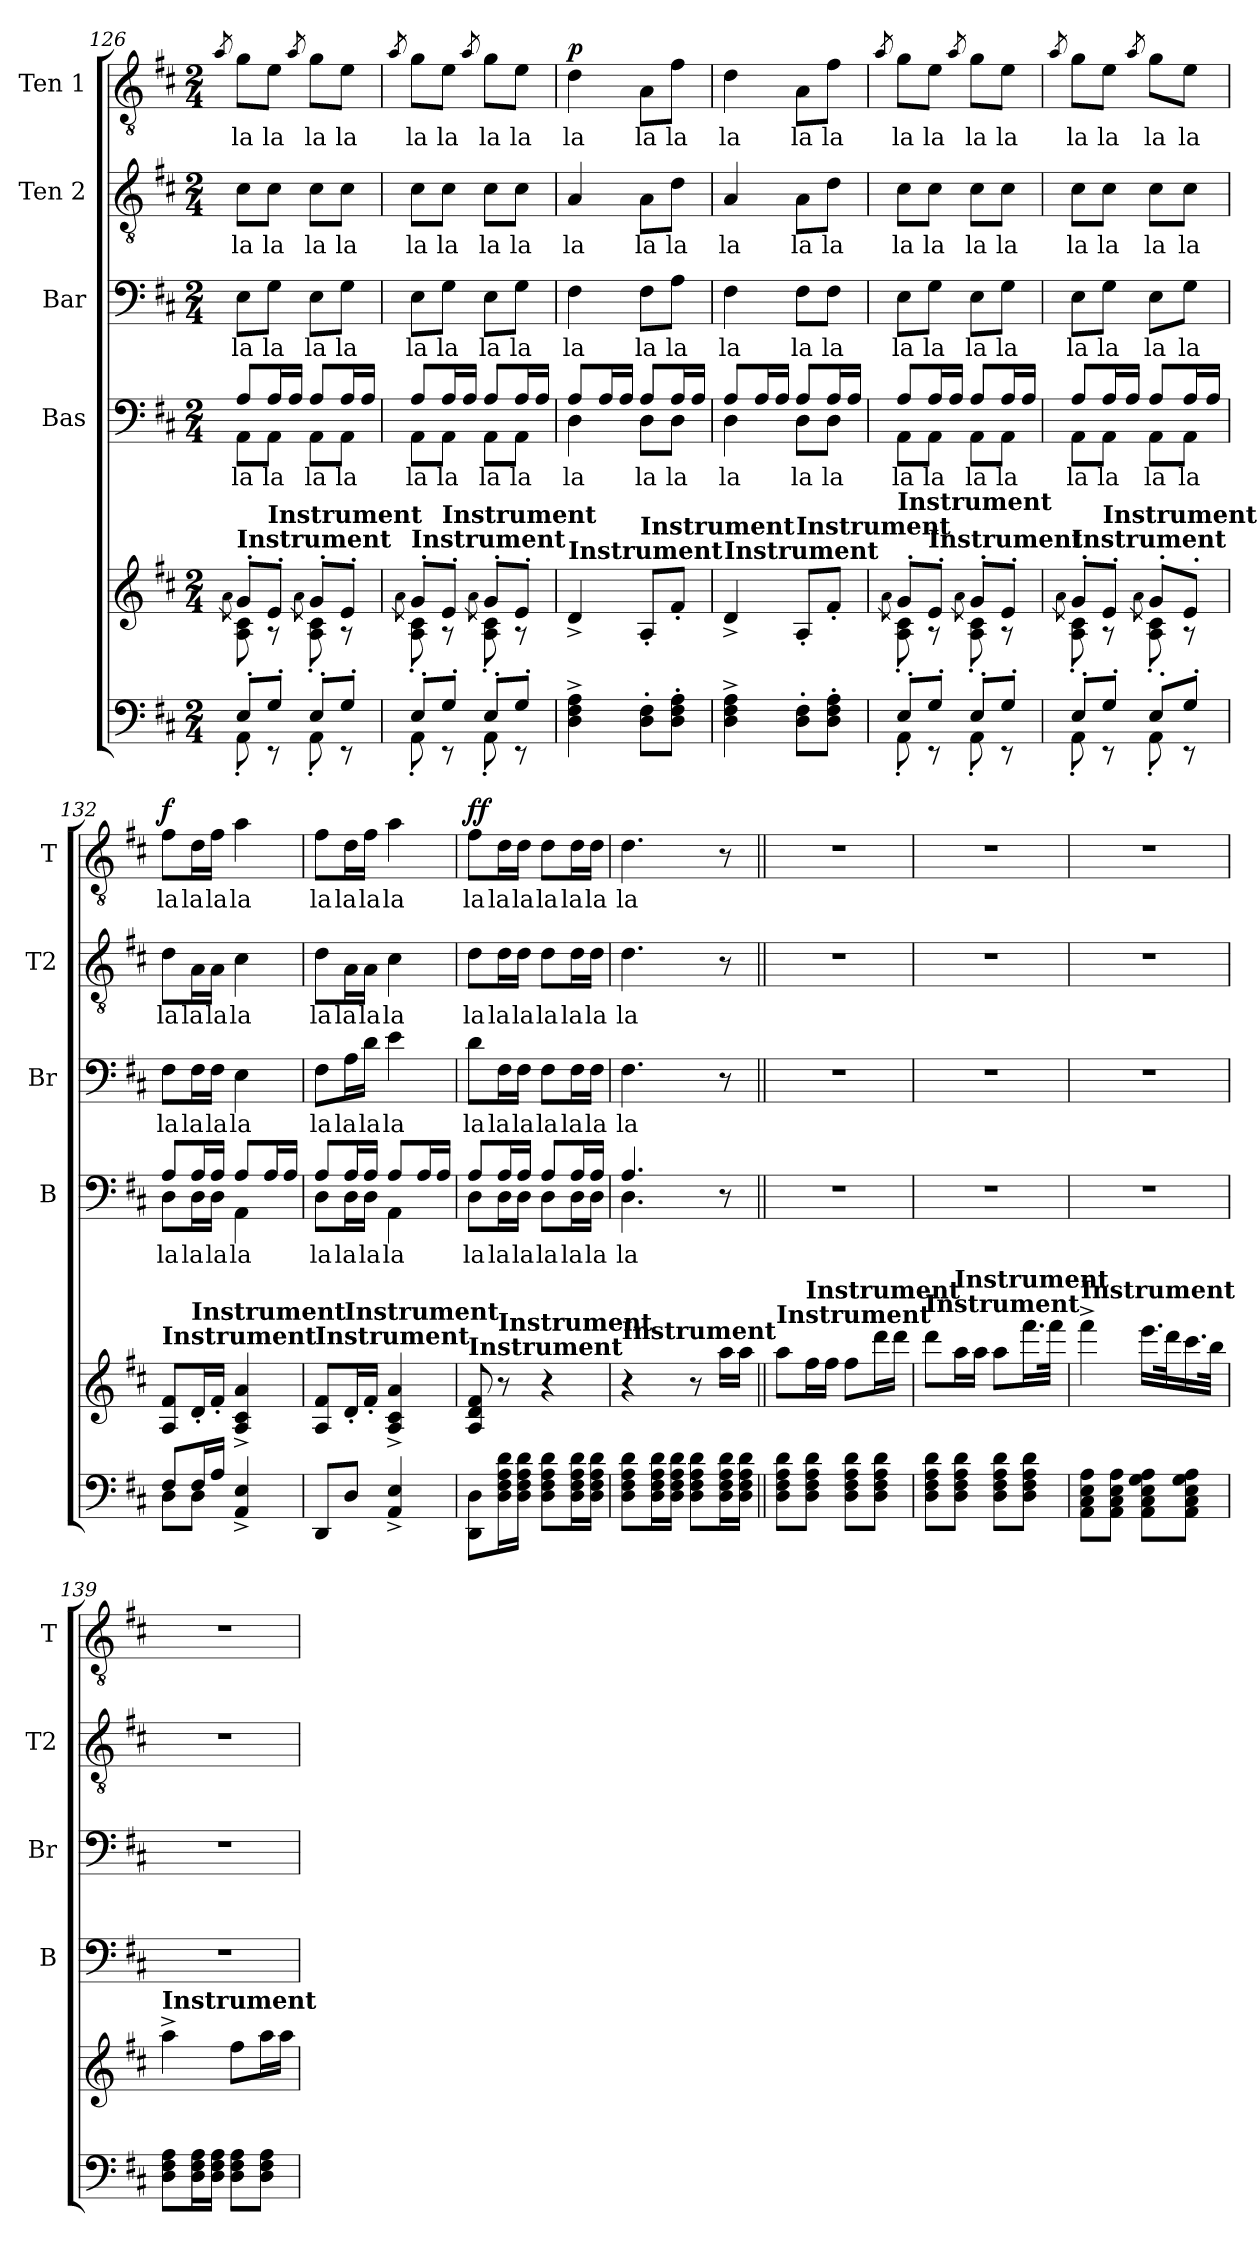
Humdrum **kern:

**kern	**kern	**kern	**text	**kern	**text	**kern	**text	**kern	**text	**dynam
*part5	*part5	*part4	*part4	*part3	*part3	*part2	*part2	*part1	*part1	*part1
*staff6	*staff5	*staff4	*staff4	*staff3	*staff3	*staff2	*staff2	*staff1	*staff1	*staff1
*	*	*I"Bas	*	*I"Bar	*	*I"Ten 2	*	*I"Ten 1	*	*
*	*	*I'B	*	*I'Br	*	*I'T2	*	*I'T	*	*
*clefF4	*clefG2	*clefF4	*	*clefF4	*	*clefGv2	*	*clefGv2	*	*
*k[f#c#]	*k[f#c#]	*k[f#c#]	*	*k[f#c#]	*	*k[f#c#]	*	*k[f#c#]	*	*
*D:	*D:	*D:	*	*D:	*	*D:	*	*D:	*	*
*M2/4	*M2/4	*M2/4	*	*M2/4	*	*M2/4	*	*M2/4	*	*
=126	=126	=126	=126	=126	=126	=126	=126	=126	=126	=126
*	*^	*	*	*	*	*	*	*	*	*
.	.	8qa\	.	.	.	.	.	.	8qa/	.	.
*^	*	*	*^	*	*	*	*	*	*	*	*
!	!	!LO:TX:a:B:t=Instrument	!	!	!	!	!	!	!	!	!	!	!
8E'/L	8AA'\	8g'/L	8A\ 8c#\	8AA\L	8A/L	la	8E\L	la	8c#\L	la	8g\L	la	.
!	!	!LO:TX:a:B:t=Instrument	!	!	!	!	!	!	!	!	!	!	!
8G'/J	8rEE	8e'/J	8rA	8AA\J	16A/L	la	8G\J	la	8c#\J	la	8e\J	la	.
.	.	.	.	.	16A/JJ	.	.	.	.	.	.	.	.
.	.	.	8qa\	.	.	.	.	.	.	.	8qa/	.	.
8E'/L	8AA'\	8g'/L	8A\' 8c#\'	8AA\L	8A/L	la	8E\L	la	8c#\L	la	8g\L	la	.
8G'/J	8rEE	8e'/J	8rA	8AA\J	16A/L	la	8G\J	la	8c#\J	la	8e\J	la	.
.	.	.	.	.	16A/JJ	.	.	.	.	.	.	.	.
=127	=127	=127	=127	=127	=127	=127	=127	=127	=127	=127	=127	=127	=127
.	.	.	8qa\	.	.	.	.	.	.	.	8qa/	.	.
!	!	!LO:TX:a:B:t=Instrument	!	!	!	!	!	!	!	!	!	!	!
8E'/L	8AA'\	8g'/L	8A\' 8c#\'	8AA\L	8A/L	la	8E\L	la	8c#\L	la	8g\L	la	.
!	!	!LO:TX:a:B:t=Instrument	!	!	!	!	!	!	!	!	!	!	!
8G'/J	8rEE	8e'/J	8rA	8AA\J	16A/L	la	8G\J	la	8c#\J	la	8e\J	la	.
.	.	.	.	.	16A/JJ	.	.	.	.	.	.	.	.
.	.	.	8qa\	.	.	.	.	.	.	.	8qa/	.	.
8E'/L	8AA'\	8g'/L	8A\' 8c#\'	8AA\L	8A/L	la	8E\L	la	8c#\L	la	8g\L	la	.
8G'/J	8rEE	8e'/J	8rA	8AA\J	16A/L	la	8G\J	la	8c#\J	la	8e\J	la	.
.	.	.	.	.	16A/JJ	.	.	.	.	.	.	.	.
*v	*v	*	*	*	*	*	*	*	*	*	*	*	*
*	*v	*v	*	*	*	*	*	*	*	*	*	*
!!LO:PB:g=z
=128	=128	=128	=128	=128	=128	=128	=128	=128	=128	=128	=128
!	!LO:TX:a:B:t=Instrument	!	!	!	!	!	!	!	!	!	!
!	!	!	!	!	!	!	!	!	!	!	!LO:DY:a
4D\^ 4F#\^ 4A\^	4d^/	4D\	8A/L	la	4F#\	la	4A/	la	4d\	la	p
.	.	.	16A/L	.	.	.	.	.	.	.	.
.	.	.	16A/JJ	.	.	.	.	.	.	.	.
!	!LO:TX:a:B:t=Instrument	!	!	!	!	!	!	!	!	!	!
8D\' 8F#\'L	8A'/L	8D\L	8A/L	la	8F#\L	la	8A\L	la	8A\L	la	.
8D\' 8F#\' 8A\'J	8f#'/J	8D\J	16A/L	la	8A\J	la	8d\J	la	8f#\J	la	.
.	.	.	16A/JJ	.	.	.	.	.	.	.	.
=129	=129	=129	=129	=129	=129	=129	=129	=129	=129	=129	=129
!	!LO:TX:a:B:t=Instrument	!	!	!	!	!	!	!	!	!	!
4D\^ 4F#\^ 4A\^	4d^/	4D\	8A/L	la	4F#\	la	4A/	la	4d\	la	.
.	.	.	16A/L	.	.	.	.	.	.	.	.
.	.	.	16A/JJ	.	.	.	.	.	.	.	.
!	!LO:TX:a:B:t=Instrument	!	!	!	!	!	!	!	!	!	!
8D\' 8F#\'L	8A'/L	8D\L	8A/L	la	8F#\L	la	8A\L	la	8A\L	la	.
8D\' 8F#\' 8A\'J	8f#'/J	8D\J	16A/L	la	8F#\J	la	8d\J	la	8f#\J	la	.
.	.	.	16A/JJ	.	.	.	.	.	.	.	.
=130	=130	=130	=130	=130	=130	=130	=130	=130	=130	=130	=130
*	*^	*	*	*	*	*	*	*	*	*	*
.	.	8qa\	.	.	.	.	.	.	.	8qa/	.	.
*^	*	*	*	*	*	*	*	*	*	*	*	*
!	!	!LO:TX:a:B:t=Instrument	!	!	!	!	!	!	!	!	!	!	!
8E'/L	8AA'\	8g'/L	8A\' 8c#\'	8AA\L	8A/L	la	8E\L	la	8c#\L	la	8g\L	la	.
!	!	!LO:TX:a:B:t=Instrument	!	!	!	!	!	!	!	!	!	!	!
8G'/J	8rEE	8e'/J	8rA	8AA\J	16A/L	la	8G\J	la	8c#\J	la	8e\J	la	.
.	.	.	.	.	16A/JJ	.	.	.	.	.	.	.	.
.	.	.	8qa\	.	.	.	.	.	.	.	8qa/	.	.
8E'/L	8AA'\	8g'/L	8A\' 8c#\'	8AA\L	8A/L	la	8E\L	la	8c#\L	la	8g\L	la	.
8G'/J	8rEE	8e'/J	8rA	8AA\J	16A/L	la	8G\J	la	8c#\J	la	8e\J	la	.
.	.	.	.	.	16A/JJ	.	.	.	.	.	.	.	.
=131	=131	=131	=131	=131	=131	=131	=131	=131	=131	=131	=131	=131	=131
.	.	.	8qa\	.	.	.	.	.	.	.	8qa/	.	.
!	!	!LO:TX:a:B:t=Instrument	!	!	!	!	!	!	!	!	!	!	!
8E'/L	8AA'\	8g'/L	8A\' 8c#\'	8AA\L	8A/L	la	8E\L	la	8c#\L	la	8g\L	la	.
!	!	!LO:TX:a:B:t=Instrument	!	!	!	!	!	!	!	!	!	!	!
8G'/J	8rEE	8e'/J	8rA	8AA\J	16A/L	la	8G\J	la	8c#\J	la	8e\J	la	.
.	.	.	.	.	16A/JJ	.	.	.	.	.	.	.	.
.	.	.	8qa\	.	.	.	.	.	.	.	8qa/	.	.
8E'/L	8AA'\	8g'/L	8A\' 8c#\'	8AA\L	8A/L	la	8E\L	la	8c#\L	la	8g\L	la	.
8G'/J	8rEE	8e'/J	8rA	8AA\J	16A/L	la	8G\J	la	8c#\J	la	8e\J	la	.
.	.	.	.	.	16A/JJ	.	.	.	.	.	.	.	.
*	*	*v	*v	*	*	*	*	*	*	*	*	*	*
!!LO:PB:g=z
=132	=132	=132	=132	=132	=132	=132	=132	=132	=132	=132	=132	=132
!	!	!LO:TX:a:B:t=Instrument	!	!	!	!	!	!	!	!	!	!
!	!	!	!	!	!	!	!	!	!	!	!	!LO:DY:a
8F#/L	8D\L	8A/ 8f#/L	8D\L	8A/L	la	8F#\L	la	8d\L	la	8f#\L	la	f
!	!	!LO:TX:a:B:t=Instrument	!	!	!	!	!	!	!	!	!	!
16F#/L	8D\J	16d'/L	16D\L	16A/L	la	16F#\L	la	16A\L	la	16d\L	la	.
16A/JJ	.	16f#'/JJ	16D\JJ	16A/JJ	la	16F#\JJ	la	16A\JJ	la	16f#\JJ	la	.
4AA/^ 4E/^	4ryy	4A/^ 4c#/^ 4a/^	4AA\	8A/L	la	4E\	la	4c#\	la	4a\	la	.
.	.	.	.	16A/L	.	.	.	.	.	.	.	.
.	.	.	.	16A/JJ	.	.	.	.	.	.	.	.
*v	*v	*	*	*	*	*	*	*	*	*	*	*
=133	=133	=133	=133	=133	=133	=133	=133	=133	=133	=133	=133
!	!LO:TX:a:B:t=Instrument	!	!	!	!	!	!	!	!	!	!
8DD/L	8A/ 8f#/L	8D\L	8A/L	la	8F#\L	la	8d\L	la	8f#\L	la	.
!	!LO:TX:a:B:t=Instrument	!	!	!	!	!	!	!	!	!	!
8D/J	16d'/L	16D\L	16A/L	la	16A\L	la	16A\L	la	16d\L	la	.
.	16f#'/JJ	16D\JJ	16A/JJ	la	16d\JJ	la	16A\JJ	la	16f#\JJ	la	.
4AA/^ 4E/^	4A/^ 4c#/^ 4a/^	4AA\	8A/L	la	4e\	la	4c#\	la	4a\	la	.
.	.	.	16A/L	.	.	.	.	.	.	.	.
.	.	.	16A/JJ	.	.	.	.	.	.	.	.
=134	=134	=134	=134	=134	=134	=134	=134	=134	=134	=134	=134
!	!LO:TX:a:B:t=Instrument	!	!	!	!	!	!	!	!	!	!
!	!	!	!	!	!	!	!	!	!	!	!LO:DY:a
8DD\ 8D\L	8A/ 8d/ 8f#/	8D\L	8A/L	la	8d\L	la	8d\L	la	8f#\L	la	ff
!	!LO:TX:a:B:t=Instrument	!	!	!	!	!	!	!	!	!	!
16D\ 16F#\ 16A\ 16d\L	8r	16D\L	16A/L	la	16F#\L	la	16d\L	la	16d\L	la	.
16D\ 16F#\ 16A\ 16d\JJ	.	16D\JJ	16A/JJ	la	16F#\JJ	la	16d\JJ	la	16d\JJ	la	.
8D\ 8F#\ 8A\ 8d\L	4r	8D\L	8A/L	la	8F#\L	la	8d\L	la	8d\L	la	.
16D\ 16F#\ 16A\ 16d\L	.	16D\L	16A/L	la	16F#\L	la	16d\L	la	16d\L	la	.
16D\ 16F#\ 16A\ 16d\JJ	.	16D\JJ	16A/JJ	la	16F#\JJ	la	16d\JJ	la	16d\JJ	la	.
=135	=135	=135	=135	=135	=135	=135	=135	=135	=135	=135	=135
!	!LO:TX:a:B:t=Instrument	!	!	!	!	!	!	!	!	!	!
8D\ 8F#\ 8A\ 8d\L	4r	4.D\	4.A/	la	4.F#\	la	4.d\	la	4.d\	la	.
16D\ 16F#\ 16A\ 16d\L	.	.	.	.	.	.	.	.	.	.	.
16D\ 16F#\ 16A\ 16d\JJ	.	.	.	.	.	.	.	.	.	.	.
8D\ 8F#\ 8A\ 8d\L	8r	.	.	.	.	.	.	.	.	.	.
16D\ 16F#\ 16A\ 16d\L	16aa\LL	8r	8ryy	.	8r	.	8r	.	8r	.	.
16D\ 16F#\ 16A\ 16d\JJ	16aa\JJ	.	.	.	.	.	.	.	.	.	.
*	*	*v	*v	*	*	*	*	*	*	*	*
!!LO:PB:g=z
=136||	=136||	=136||	=136||	=136||	=136||	=136||	=136||	=136||	=136||	=136||
!	!LO:TX:a:B:t=Instrument	!	!	!	!	!	!	!	!	!
8D\ 8F#\ 8A\ 8d\L	8aa\L	2r	.	2r	.	2r	.	2r	.	.
!	!LO:TX:a:B:t=Instrument	!	!	!	!	!	!	!	!	!
8D\ 8F#\ 8A\ 8d\J	16ff#\L	.	.	.	.	.	.	.	.	.
.	16ff#\JJ	.	.	.	.	.	.	.	.	.
8D\ 8F#\ 8A\ 8d\L	8ff#\L	.	.	.	.	.	.	.	.	.
8D\ 8F#\ 8A\ 8d\J	16ddd\L	.	.	.	.	.	.	.	.	.
.	16ddd\JJ	.	.	.	.	.	.	.	.	.
=137	=137	=137	=137	=137	=137	=137	=137	=137	=137	=137
!	!LO:TX:a:B:t=Instrument	!	!	!	!	!	!	!	!	!
8D\ 8F#\ 8A\ 8d\L	8ddd\L	2r	.	2r	.	2r	.	2r	.	.
!	!LO:TX:a:B:t=Instrument	!	!	!	!	!	!	!	!	!
8D\ 8F#\ 8A\ 8d\J	16aa\L	.	.	.	.	.	.	.	.	.
.	16aa\JJ	.	.	.	.	.	.	.	.	.
8D\ 8F#\ 8A\ 8d\L	8aa\L	.	.	.	.	.	.	.	.	.
8D\ 8F#\ 8A\ 8d\J	16.fff#\L	.	.	.	.	.	.	.	.	.
.	32fff#\JJk	.	.	.	.	.	.	.	.	.
=138	=138	=138	=138	=138	=138	=138	=138	=138	=138	=138
!	!LO:TX:a:B:t=Instrument	!	!	!	!	!	!	!	!	!
8AA\ 8C#\ 8E\ 8A\L	4fff#^\	2r	.	2r	.	2r	.	2r	.	.
8AA\ 8C#\ 8E\ 8A\J	.	.	.	.	.	.	.	.	.	.
8AA\ 8C#\ 8E\ 8G\ 8A\L	16.eee\LL	.	.	.	.	.	.	.	.	.
.	32ddd\K	.	.	.	.	.	.	.	.	.
8AA\ 8C#\ 8E\ 8G\ 8A\J	16.ccc#\	.	.	.	.	.	.	.	.	.
.	32bb\JJk	.	.	.	.	.	.	.	.	.
=139	=139	=139	=139	=139	=139	=139	=139	=139	=139	=139
!	!LO:TX:a:B:t=Instrument	!	!	!	!	!	!	!	!	!
8D\ 8F#\ 8A\L	4aa^\	2r	.	2r	.	2r	.	2r	.	.
16D\ 16F#\ 16A\L	.	.	.	.	.	.	.	.	.	.
16D\ 16F#\ 16A\JJ	.	.	.	.	.	.	.	.	.	.
8D\ 8F#\ 8A\L	8ff#\L	.	.	.	.	.	.	.	.	.
8D\ 8F#\ 8A\J	16aa\L	.	.	.	.	.	.	.	.	.
.	16aa\JJ	.	.	.	.	.	.	.	.	.
=	=	=	=	=	=	=	=	=	=	=
*-	*-	*-	*-	*-	*-	*-	*-	*-	*-	*-
